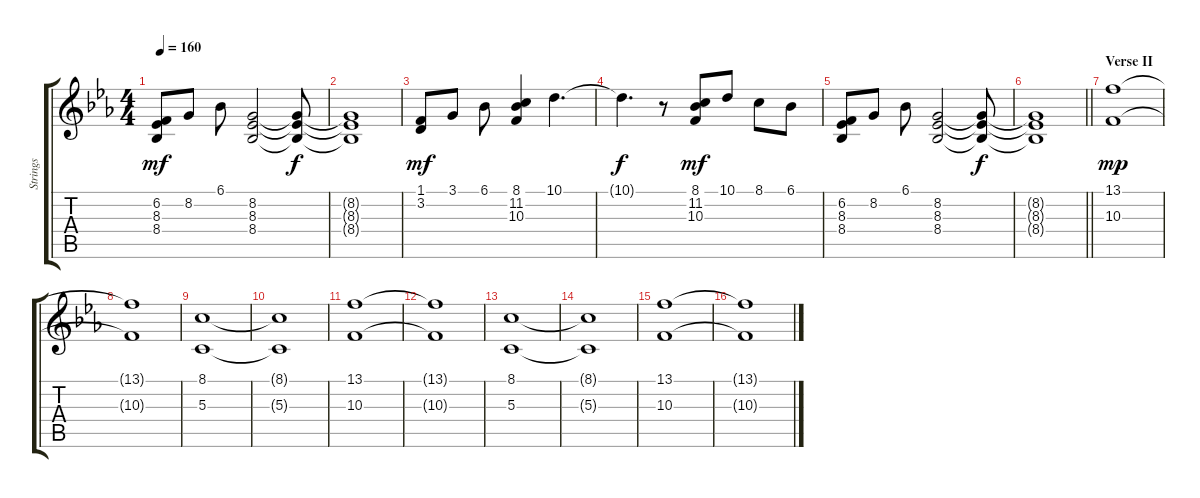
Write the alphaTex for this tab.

\track ("Strings" "Strings") {instrument synthstrings1}
\staff {score tabs}
\tuning (E4 B3 G3 D3 A2 E2) {hide}
\ts (4 4)
\tempo 160
\clef g2
\ks eb
(6.2 8.3 8.4).8{dy mf} 8.2.8 6.1.8 (8.2 8.3 8.4).2 (8.2{t} 8.3{t} 8.4{t}).8{dy f} |
(8.2{t} 8.3{t} 8.4{t}).1 |
(1.1 3.2).8{dy mf} 3.1.8 6.1.8 (8.1 11.2 10.3).4 10.1.4{d} |
10.1{t}.4{d dy f} r.8 (8.1 11.2 10.3).8{dy mf} 10.1.8 8.1.8 6.1.8 |
(6.2 8.3 8.4).8 8.2.8 6.1.8 (8.2 8.3 8.4).2 (8.2{t} 8.3{t} 8.4{t}).8{dy f} |
\barLineRight lightlight
(8.2{t} 8.3{t} 8.4{t}).1 |
\section ("" "Verse II")
(13.1 10.3).1{dy mp} |
(13.1{t} 10.3{t}).1 |
(8.1 5.3).1 |
(8.1{t} 5.3{t}).1 |
(13.1 10.3).1 |
(13.1{t} 10.3{t}).1 |
(8.1 5.3).1 |
(8.1{t} 5.3{t}).1 |
(13.1 10.3).1 |
(13.1{t} 10.3{t}).1
